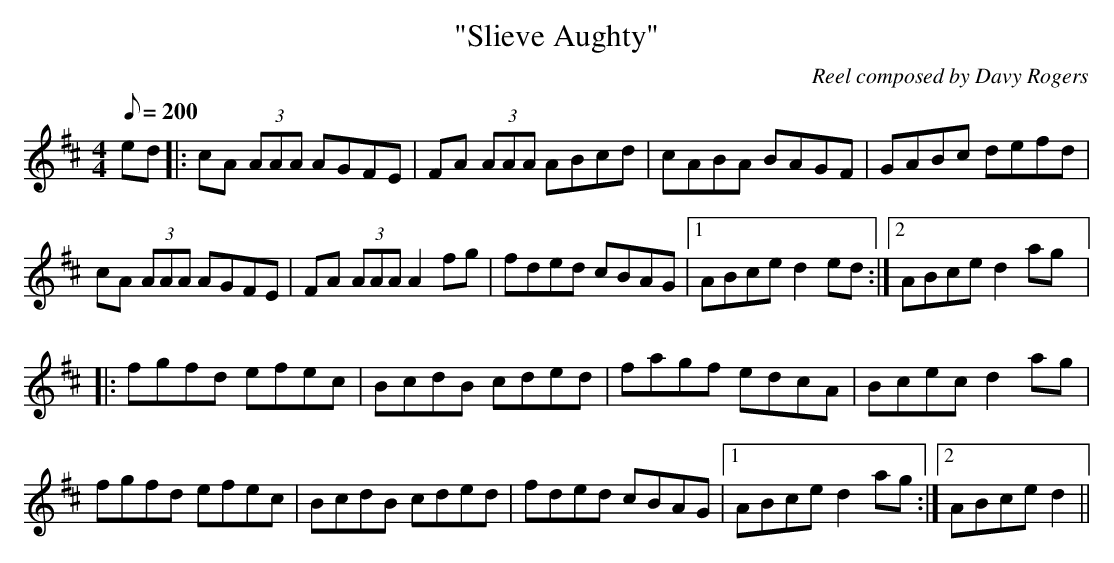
X:1
T:"Slieve Aughty"
C:Reel composed by Davy Rogers
L:1/8
Q:200
M:4/4
K:D
ed |: cA (3AAA AGFE | FA (3AAA ABcd | cABA BAGF | GABc defd |
cA (3AAA AGFE | FA (3AAA A2 fg | fded cBAG |1 ABce d2 ed :|2 ABce d2 ag |:
fgfd efec | BcdB cded | fagf edcA | Bcec d2 ag |
fgfd efec | BcdB cded | fded cBAG |1 ABce d2ag :|2 ABce d2 ||
